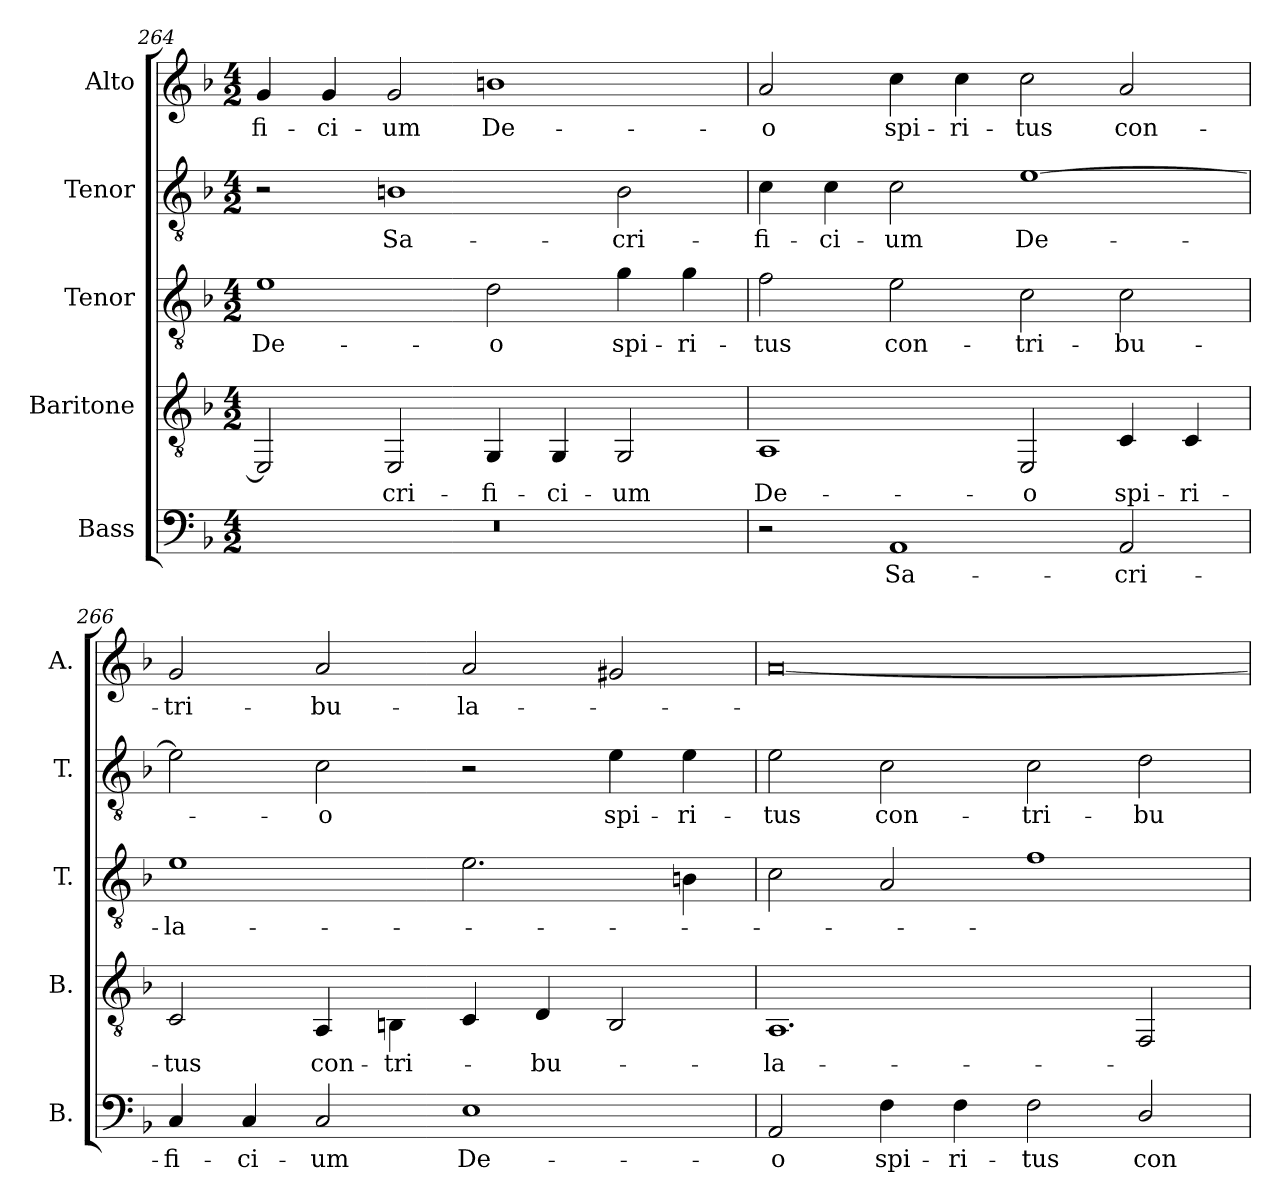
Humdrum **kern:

**kern	**text	**kern	**text	**kern	**text	**kern	**text	**kern	**text
*part5	*part5	*part4	*part4	*part3	*part3	*part2	*part2	*part1	*part1
*staff5	*staff5	*staff4	*staff4	*staff3	*staff3	*staff2	*staff2	*staff1	*staff1
*I"Bass	*	*I"Baritone	*	*I"Tenor	*	*I"Tenor	*	*I"Alto	*
*I'B.	*	*I'B.	*	*I'T.	*	*I'T.	*	*I'A.	*
*clefF4	*	*clefGv2	*	*clefGv2	*	*clefGv2	*	*clefG2	*
*	*	*	*	*ITrd7c12	*	*ITrd7c12	*	*	*
*k[b-]	*	*k[b-]	*	*k[b-]	*	*k[b-]	*	*k[b-]	*
*F:	*	*F:	*	*F:	*	*F:	*	*F:	*
*M4/2	*	*M4/2	*	*M4/2	*	*M4/2	*	*M4/2	*
=264	=264	=264	=264	=264	=264	=264	=264	=264	=264
!LO:N:vis=1	!	!	!	!	!	!	!	!	!
!	!	!	!	!	!LO:LY:b:color=#000000	!	!	!	!
!	!	!	!	!	!	!	!	!	!LO:LY:b:color=#000000
0r	.	2EEi/]	.	1Ei	De-	2r	.	4gi/	-fi-
!	!	!	!	!	!	!	!	!	!LO:LY:b:color=#000000
.	.	.	.	.	.	.	.	4gi/	-ci-
!	!	!	!LO:LY:b:color=#000000	!	!	!	!	!	!
!	!	!	!	!	!	!	!LO:LY:b:color=#000000	!	!
!	!	!	!	!	!	!	!	!	!LO:LY:b:color=#000000
.	.	2EEi/	-cri-	.	.	1BBni	Sa-	2gi/	-um
!	!	!	!LO:LY:b:color=#000000	!	!	!	!	!	!
!	!	!	!	!	!LO:LY:b:color=#000000	!	!	!	!
!	!	!	!	!	!	!	!	!	!LO:LY:b:color=#000000
.	.	4GGi/	-fi-	2Di\	-o	.	.	1bni	De-
!	!	!	!LO:LY:b:color=#000000	!	!	!	!	!	!
.	.	4GGi/	-ci-	.	.	.	.	.	.
!	!	!	!LO:LY:b:color=#000000	!	!	!	!	!	!
!	!	!	!	!	!LO:LY:b:color=#000000	!	!	!	!
!	!	!	!	!	!	!	!LO:LY:b:color=#000000	!	!
.	.	2GGi/	-um	4Gi\	spi-	2BBi\	-cri-	.	.
!	!	!	!	!	!LO:LY:b:color=#000000	!	!	!	!
.	.	.	.	4Gi\	-ri-	.	.	.	.
=265	=265	=265	=265	=265	=265	=265	=265	=265	=265
!	!	!	!LO:LY:b:color=#000000	!	!	!	!	!	!
!	!	!	!	!	!LO:LY:b:color=#000000	!	!	!	!
!	!	!	!	!	!	!	!LO:LY:b:color=#000000	!	!
!	!	!	!	!	!	!	!	!	!LO:LY:b:color=#000000
2r	.	1AAi	De-	2Fi\	-tus	4Ci\	-fi-	2ai/	-o
!	!	!	!	!	!	!	!LO:LY:b:color=#000000	!	!
.	.	.	.	.	.	4Ci\	-ci-	.	.
!	!LO:LY:b:color=#000000	!	!	!	!	!	!	!	!
!	!	!	!	!	!LO:LY:b:color=#000000	!	!	!	!
!	!	!	!	!	!	!	!LO:LY:b:color=#000000	!	!
!	!	!	!	!	!	!	!	!	!LO:LY:b:color=#000000
1AAi	Sa-	.	.	2Ei\	con-	2Ci\	-um	4cci\	spi-
!	!	!	!	!	!	!	!	!	!LO:LY:b:color=#000000
.	.	.	.	.	.	.	.	4cci\	-ri-
!	!	!	!LO:LY:b:color=#000000	!	!	!	!	!	!
!	!	!	!	!	!LO:LY:b:color=#000000	!	!	!	!
!	!	!	!	!	!	!	!LO:LY:b:color=#000000	!	!
!	!	!	!	!	!	!	!	!	!LO:LY:b:color=#000000
.	.	2EEi/	-o	2Ci\	-tri-	[1Ei	De-	2cci\	-tus
!	!LO:LY:b:color=#000000	!	!	!	!	!	!	!	!
!	!	!	!LO:LY:b:color=#000000	!	!	!	!	!	!
!	!	!	!	!	!LO:LY:b:color=#000000	!	!	!	!
!	!	!	!	!	!	!	!	!	!LO:LY:b:color=#000000
2AAi/	-cri-	4Ci/	spi-	2Ci\	-bu-	.	.	2ai/	con-
!	!	!	!LO:LY:b:color=#000000	!	!	!	!	!	!
.	.	4Ci/	-ri-	.	.	.	.	.	.
=266	=266	=266	=266	=266	=266	=266	=266	=266	=266
!	!LO:LY:b:color=#000000	!	!	!	!	!	!	!	!
!	!	!	!LO:LY:b:color=#000000	!	!	!	!	!	!
!	!	!	!	!	!LO:LY:b:color=#000000	!	!	!	!
!	!	!	!	!	!	!	!	!	!LO:LY:b:color=#000000
4Ci/	-fi-	2Ci/	-tus	1Ei	-la-	2Ei\]	.	2gi/	-tri-
!	!LO:LY:b:color=#000000	!	!	!	!	!	!	!	!
4Ci/	-ci-	.	.	.	.	.	.	.	.
!	!LO:LY:b:color=#000000	!	!	!	!	!	!	!	!
!	!	!	!LO:LY:b:color=#000000	!	!	!	!	!	!
!	!	!	!	!	!	!	!LO:LY:b:color=#000000	!	!
!	!	!	!	!	!	!	!	!	!LO:LY:b:color=#000000
2Ci/	-um	4AAi/	con-	.	.	2Ci\	-o	2ai/	-bu-
!	!	!	!LO:LY:b:color=#000000	!	!	!	!	!	!
.	.	4BBni\	-tri-	.	.	.	.	.	.
!	!LO:LY:b:color=#000000	!	!	!	!	!	!	!	!
!	!	!	!	!	!	!	!	!	!LO:LY:b:color=#000000
1Ei	De-	4Ci/	.	2.Ei\	.	2r	.	2ai/	-la-
!	!	!	!LO:LY:b:color=#000000	!	!	!	!	!	!
.	.	4Di/	-bu-	.	.	.	.	.	.
!	!	!	!	!	!	!	!LO:LY:b:color=#000000	!	!
.	.	2BBi/	.	.	.	4Ei\	spi-	2g#Xi/	.
!	!	!	!	!	!	!	!LO:LY:b:color=#000000	!	!
.	.	.	.	4BBni\	.	4Ei\	-ri-	.	.
=267	=267	=267	=267	=267	=267	=267	=267	=267	=267
!	!LO:LY:b:color=#000000	!	!	!	!	!	!	!	!
!	!	!	!LO:LY:b:color=#000000	!	!	!	!	!	!
!	!	!	!	!	!	!	!LO:LY:b:color=#000000	!	!
2AAi/	-o	1.AAi	-la-	2Ci\	.	2Ei\	-tus	[0ai	.
!	!LO:LY:b:color=#000000	!	!	!	!	!	!	!	!
!	!	!	!	!	!	!	!LO:LY:b:color=#000000	!	!
4Fi\	spi-	.	.	2AAi/	.	2Ci\	con-	.	.
!	!LO:LY:b:color=#000000	!	!	!	!	!	!	!	!
4Fi\	-ri-	.	.	.	.	.	.	.	.
!	!LO:LY:b:color=#000000	!	!	!	!	!	!	!	!
!	!	!	!	!	!	!	!LO:LY:b:color=#000000	!	!
2Fi\	-tus	.	.	1Fi	.	2Ci\	-tri-	.	.
!	!LO:LY:b:color=#000000	!	!	!	!	!	!	!	!
!	!	!	!	!	!	!	!LO:LY:b:color=#000000	!	!
2Di/	con-	2FFi/	.	.	.	2Di\	-bu-	.	.
=	=	=	=	=	=	=	=	=	=
*-	*-	*-	*-	*-	*-	*-	*-	*-	*-
